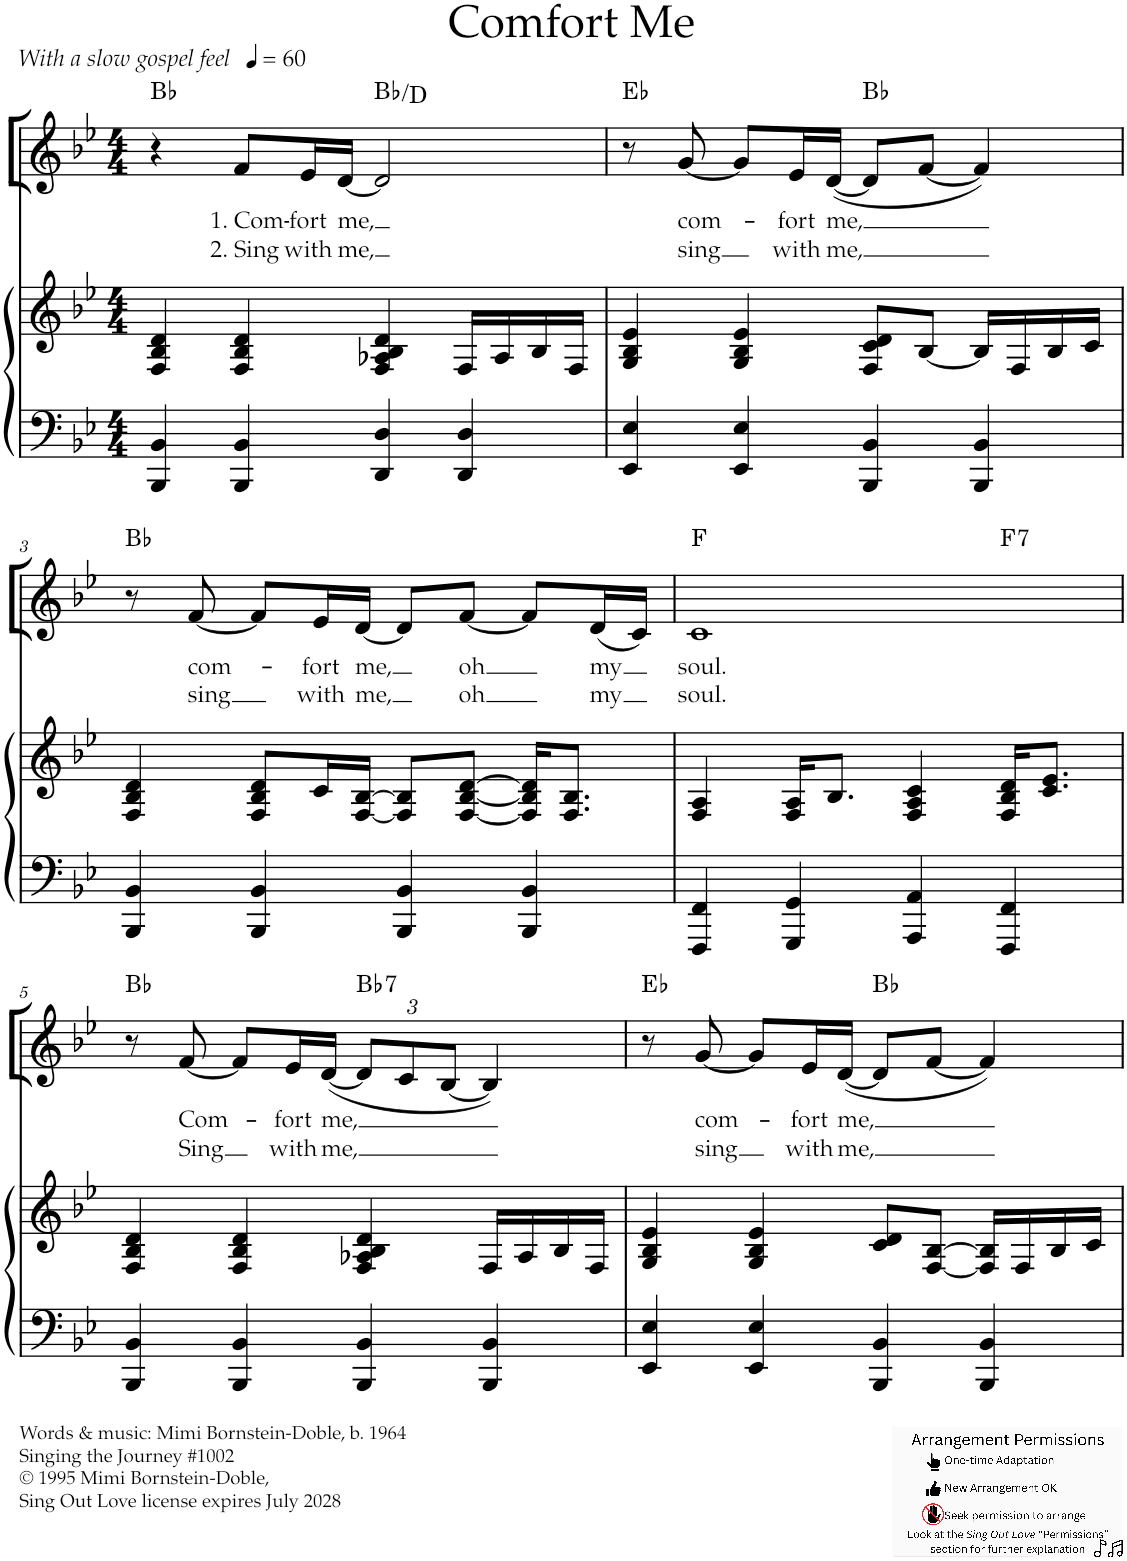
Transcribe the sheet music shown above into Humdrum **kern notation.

**kern	**kern	**kern	**text	**text	**harte
*part2	*part2	*part1	*part1	*part1	*part1
*staff3	*staff2	*staff1	*staff1	*staff1	*
*I"Piano	*	*I"Violin	*	*	*
*I'Pno	*	*I'Vln	*	*	*
*clefF4	*clefG2	*clefG2	*	*	*
*k[b-e-]	*k[b-e-]	*k[b-e-]	*	*	*
*M4/4	*M4/4	*M4/4	*	*	*
*MM60	*MM60	*MM60	*	*	*
=1	=1	=1	=1	=1	=1
!	!	!LO:TX:a:i:t=With a slow gospel feel	!	!	!
4BBB-/ 4BB-/	4F/ 4B-/ 4d/	4r	.	.	Bb:maj
!	!	!	!LO:LY:b	!LO:LY:b	!
4BBB-/ 4BB-/	4F/ 4B-/ 4d/	8f/L	1. Com-	2. Sing	.
!	!	!	!LO:LY:b	!LO:LY:b	!
.	.	16e-/L	-fort	with	.
!	!	!	!LO:LY:b	!LO:LY:b	!
.	.	[<16d/JJ	me,	me,	.
4DD/ 4D/	4F/ 4A-X/ 4B-/ 4d/	2d/]	.	.	Bb:maj/3
4DD/ 4D/	16F/LL	.	.	.	.
.	16A-/	.	.	.	.
.	16B-/	.	.	.	.
.	16F/JJ	.	.	.	.
=2	=2	=2	=2	=2	=2
4EE-/ 4E-/	4G/ 4B-/ 4e-/	8r	.	.	Eb:maj
!	!	!	!LO:LY:b	!LO:LY:b	!
.	.	[8g/	com-	sing	.
4EE-/ 4E-/	4G/ 4B-/ 4e-/	8g/L]	.	.	.
!	!	!	!LO:LY:b	!LO:LY:b	!
.	.	16e-/L	-fort	with	.
!	!	!	!LO:LY:b	!LO:LY:b	!
.	.	([16d/JJ	me,	me,	.
4BBB-/ 4BB-/	8F/ 8c/ 8d/L	8d/L]	.	.	Bb:maj
.	[8B-/J	[8f/J	.	.	.
4BBB-/ 4BB-/	16B-/LL]	4f/])	.	.	.
.	16F/	.	.	.	.
.	16B-/	.	.	.	.
.	16c/JJ	.	.	.	.
!!LO:LB:g=z
=3	=3	=3	=3	=3	=3
4BBB-/ 4BB-/	4F/ 4B-/ 4d/	8r	.	.	Bb:maj
!	!	!	!LO:LY:b	!LO:LY:b	!
.	.	[<8f/	com-	sing	.
4BBB-/ 4BB-/	8F/ 8B-/ 8d/L	8f/L]	.	.	.
!	!	!	!LO:LY:b	!LO:LY:b	!
.	16c/L	16e-/L	-fort	with	.
!	!	!	!LO:LY:b	!LO:LY:b	!
.	[16F/ [16B-/JJ	[<16d/JJ	me,	me,	.
4BBB-/ 4BB-/	8F/] 8B-/]L	8d/L]	.	.	.
!	!	!	!LO:LY:b	!LO:LY:b	!
.	[8F/ [8B-/ [8d/J	[<8f/J	oh	oh	.
4BBB-/ 4BB-/	16F/] 16B-/] 16d/]KL	8f/L]	.	.	.
.	8.F/ 8.B-/J	.	.	.	.
!	!	!	!LO:LY:b	!LO:LY:b	!
.	.	(<16d/L	my	my	.
.	.	16c/JJ)	.	.	.
=4	=4	=4	=4	=4	=4
!	!	!	!LO:LY:b	!LO:LY:b	!
*	*	*^	*	*	*
4FFF/ 4FF/	4F/ 4A/	1c	2.ryy	soul.	soul.	F:maj
4GGG/ 4GG/	16F/ 16A/KL	.	.	.	.	.
.	8.B-/J	.	.	.	.	.
4AAA/ 4AA/	4F/ 4A/ 4c/	.	.	.	.	.
!	!	!	!	!	!	!LO:H:kt=7
4FFF/ 4FF/	16F/ 16B-/ 16d/KL	.	4ryy	.	.	F:7
.	8.c/ 8.e-/J	.	.	.	.	.
*	*	*v	*v	*	*	*
!!LO:LB:g=z
=5	=5	=5	=5	=5	=5
4BBB-/ 4BB-/	4F/ 4B-/ 4d/	8r	.	.	Bb:maj
!	!	!	!LO:LY:b	!LO:LY:b	!
.	.	[8f/	Com-	Sing	.
4BBB-/ 4BB-/	4F/ 4B-/ 4d/	8f/L]	.	.	.
!	!	!	!LO:LY:b	!LO:LY:b	!
.	.	16e-/L	-fort	with	.
!	!	!	!LO:LY:b	!LO:LY:b	!
.	.	([16d/JJ	me,	me,	.
*	*	*Xbrackettup	*	*	*
!	!	!	!	!	!LO:H:kt=7
4BBB-/ 4BB-/	4F/ 4A-X/ 4B-/ 4d/	12d/L]	.	.	Bb:7
.	.	12c/	.	.	.
.	.	[12B-/J	.	.	.
4BBB-/ 4BB-/	16F/LL	4B-/])	.	.	.
.	16A-/	.	.	.	.
.	16B-/	.	.	.	.
.	16F/JJ	.	.	.	.
=6	=6	=6	=6	=6	=6
4EE-/ 4E-/	4G/ 4B-/ 4e-/	8r	.	.	Eb:maj
!	!	!	!LO:LY:b	!LO:LY:b	!
.	.	[8g/	com-	sing	.
4EE-/ 4E-/	4G/ 4B-/ 4e-/	8g/L]	.	.	.
!	!	!	!LO:LY:b	!LO:LY:b	!
.	.	16e-/L	-fort	with	.
!	!	!	!LO:LY:b	!LO:LY:b	!
.	.	([16d/JJ	me,	me,	.
4BBB-/ 4BB-/	8c/ 8d/L	8d/L]	.	.	Bb:maj
.	[8F/ [8B-/J	[8f/J	.	.	.
4BBB-/ 4BB-/	16F/] 16B-/]LL	4f/])	.	.	.
.	16F/	.	.	.	.
.	16B-/	.	.	.	.
.	16c/JJ	.	.	.	.
=	=	=	=	=	=
*-	*-	*-	*-	*-	*-
